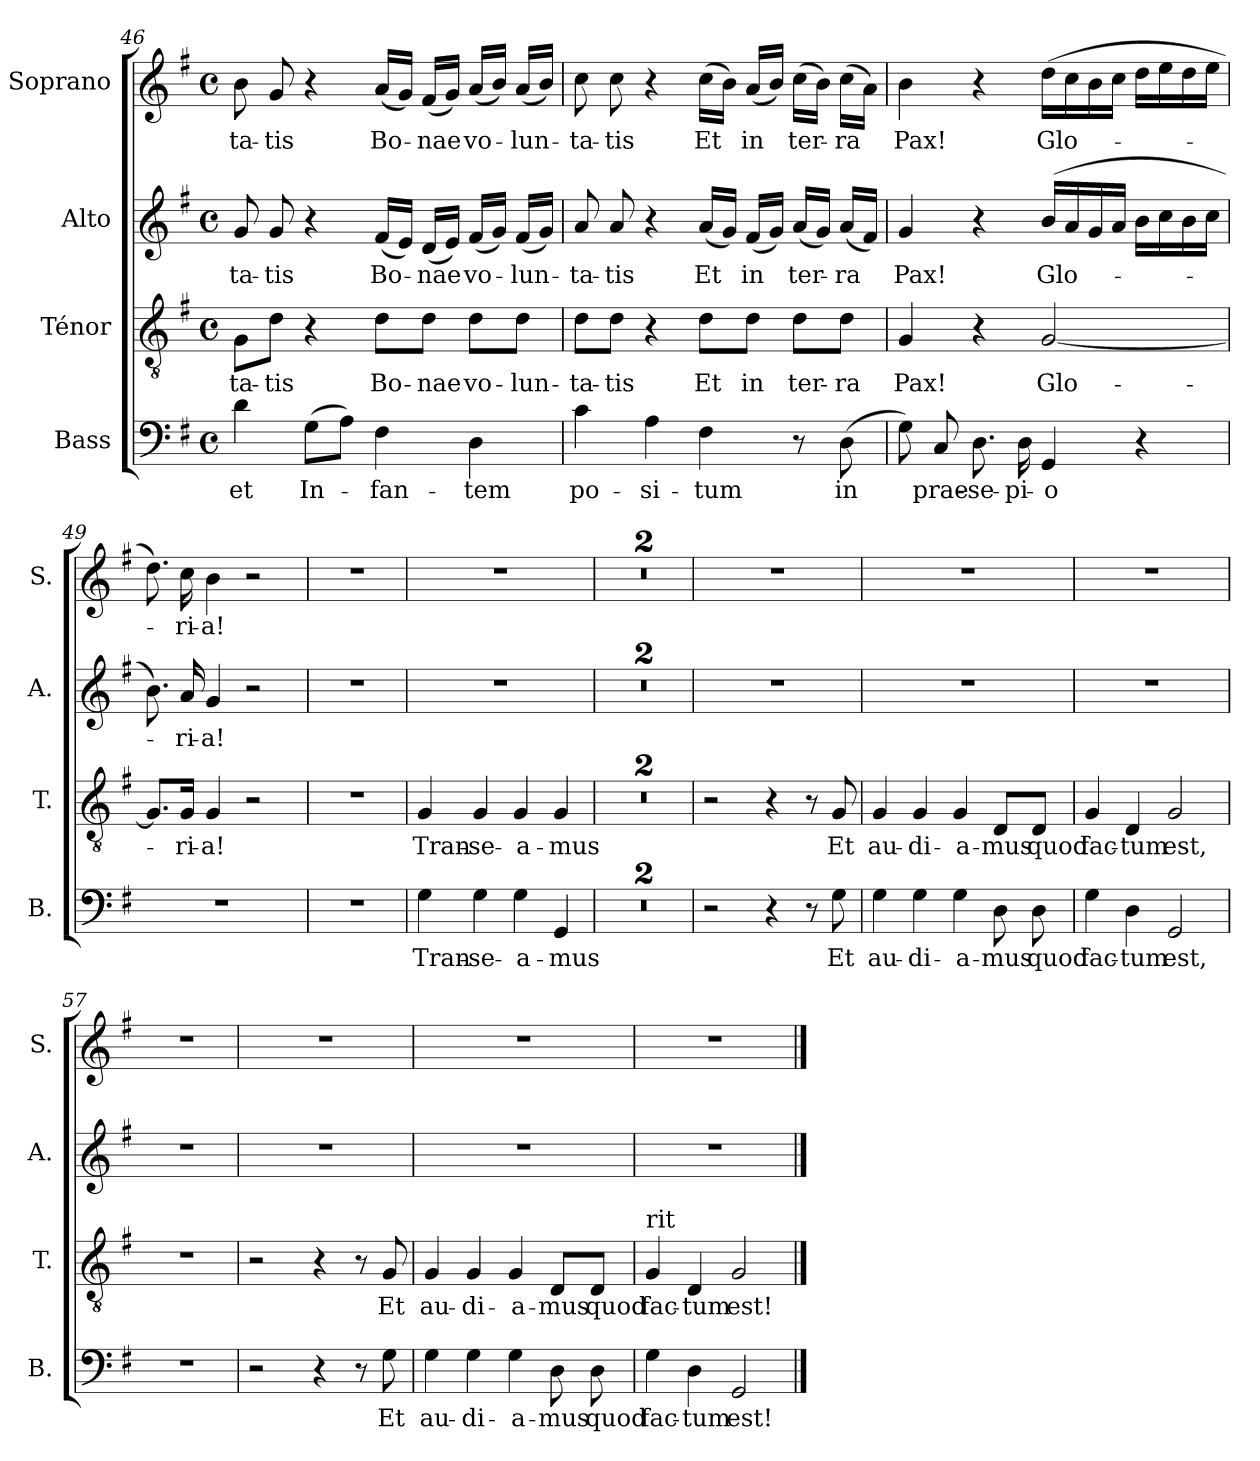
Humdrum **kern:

**kern	**text	**kern	**text	**kern	**text	**kern	**text
*part4	*part4	*part3	*part3	*part2	*part2	*part1	*part1
*staff4	*staff4	*staff3	*staff3	*staff2	*staff2	*staff1	*staff1
*I"Bass	*	*I"Ténor	*	*I"Alto	*	*I"Soprano	*
*I'B.	*	*I'T.	*	*I'A.	*	*I'S.	*
*clefF4	*	*clefGv2	*	*clefG2	*	*clefG2	*
*k[f#]	*	*k[f#]	*	*k[f#]	*	*k[f#]	*
*M4/4	*	*M4/4	*	*M4/4	*	*M4/4	*
*met(c)	*	*met(c)	*	*met(c)	*	*met(c)	*
=46	=46	=46	=46	=46	=46	=46	=46
!	!LO:LY:b	!	!LO:LY:b	!	!LO:LY:b	!	!LO:LY:b
4d\	et	8G\L	-ta-	8g/	-ta-	8b\	-ta-
!	!	!	!LO:LY:b	!	!LO:LY:b	!	!LO:LY:b
.	.	8d\J	-tis	8g/	-tis	8g/	-tis
!	!LO:LY:b	!	!	!	!	!	!
(8G\L	In-	4r	.	4r	.	4r	.
8A\J)	.	.	.	.	.	.	.
!	!LO:LY:b	!	!LO:LY:b	!	!LO:LY:b	!	!LO:LY:b
4F#\	-fan-	8d\L	Bo-	(16f#/LL	Bo-	(16a/LL	Bo-
.	.	.	.	16e/JJ)	.	16g/JJ)	.
!	!	!	!LO:LY:b	!	!LO:LY:b	!	!LO:LY:b
.	.	8d\J	-nae	(16d/LL	-nae	(16f#/LL	-nae
.	.	.	.	16e/JJ)	.	16g/JJ)	.
!	!LO:LY:b	!	!LO:LY:b	!	!LO:LY:b	!	!LO:LY:b
4D\	-tem	8d\L	vo-	(16f#/LL	-vo-	(16a/LL	-vo-
.	.	.	.	16g/JJ)	.	16b/JJ)	.
!	!	!	!LO:LY:b	!	!LO:LY:b	!	!LO:LY:b
.	.	8d\J	-lun-	(16f#/LL	-lun-	(16a/LL	-lun-
.	.	.	.	16g/JJ)	.	16b/JJ)	.
=47	=47	=47	=47	=47	=47	=47	=47
!	!LO:LY:b	!	!LO:LY:b	!	!LO:LY:b	!	!LO:LY:b
4c\	po-	8d\L	-ta-	8a/	-ta-	8cc\	-ta-
!	!	!	!LO:LY:b	!	!LO:LY:b	!	!LO:LY:b
.	.	8d\J	-tis	8a/	-tis	8cc\	-tis
!	!LO:LY:b	!	!	!	!	!	!
4A\	-si-	4r	.	4r	.	4r	.
!	!LO:LY:b	!	!LO:LY:b	!	!LO:LY:b	!	!LO:LY:b
4F#\	-tum	8d\L	Et	(16a/LL	Et	(16cc\LL	Et
.	.	.	.	16g/JJ)	.	16b\JJ)	.
!	!	!	!LO:LY:b	!	!LO:LY:b	!	!LO:LY:b
.	.	8d\J	in	(16f#/LL	in	(16a/LL	in
.	.	.	.	16g/JJ)	.	16b/JJ)	.
!	!	!	!LO:LY:b	!	!LO:LY:b	!	!LO:LY:b
8r	.	8d\L	ter-	(16a/LL	ter-	(16cc\LL	ter-
.	.	.	.	16g/JJ)	.	16b\JJ)	.
!	!LO:LY:b	!	!LO:LY:b	!	!LO:LY:b	!	!LO:LY:b
(8D\	in	8d\J	-ra	(16a/LL	-ra	(16cc\LL	-ra
.	.	.	.	16f#/JJ)	.	16a\JJ)	.
=48	=48	=48	=48	=48	=48	=48	=48
!	!	!	!LO:LY:b	!	!LO:LY:b	!	!LO:LY:b
8G\)	.	4G/	Pax!	4g/	Pax!	4b\	Pax!
!	!LO:LY:b	!	!	!	!	!	!
8C/	prae-	.	.	.	.	.	.
!	!LO:LY:b	!	!	!	!	!	!
8.D\	-se-	4r	.	4r	.	4r	.
!	!LO:LY:b	!	!	!	!	!	!
16D\	-pi-	.	.	.	.	.	.
!	!LO:LY:b	!	!LO:LY:b	!	!LO:LY:b	!	!LO:LY:b
4GG/	-o	[2G/	Glo-	(16b/LL	Glo-	(16dd\LL	Glo-
.	.	.	.	16a/	.	16cc\	.
.	.	.	.	16g/	.	16b\	.
.	.	.	.	16a/JJ	.	16cc\JJ	.
4r	.	.	.	16b\LL	.	16dd\LL	.
.	.	.	.	16cc\	.	16ee\	.
.	.	.	.	16b\	.	16dd\	.
.	.	.	.	16cc\JJ	.	16ee\JJ	.
=49	=49	=49	=49	=49	=49	=49	=49
1r	.	8.G/L]	.	8.b\)	.	8.dd\)	.
!	!	!	!LO:LY:b	!	!LO:LY:b	!	!LO:LY:b
.	.	16G/Jk	-ri-	16a/	-ri-	16cc\	-ri-
!	!	!	!LO:LY:b	!	!LO:LY:b	!	!LO:LY:b
.	.	4G/	-a!	4g/	-a!	4b\	-a!
.	.	2r	.	2r	.	2r	.
!!LO:LB:g=z
=50	=50	=50	=50	=50	=50	=50	=50
1r	.	1r	.	1r	.	1r	.
=51	=51	=51	=51	=51	=51	=51	=51
!	!LO:LY:b	!	!LO:LY:b	!	!	!	!
4G\	Tran-	4G/	Tran-	1r	.	1r	.
!	!LO:LY:b	!	!LO:LY:b	!	!	!	!
4G\	-se-	4G/	-se-	.	.	.	.
!	!LO:LY:b	!	!LO:LY:b	!	!	!	!
4G\	-a-	4G/	-a-	.	.	.	.
!	!LO:LY:b	!	!LO:LY:b	!	!	!	!
4GG/	-mus	4G/	-mus	.	.	.	.
=52	=52	=52	=52	=52	=52	=52	=52
1r	.	1r	.	1r	.	1r	.
=53	=53	=53	=53	=53	=53	=53	=53
1r	.	1r	.	1r	.	1r	.
=54	=54	=54	=54	=54	=54	=54	=54
2r	.	2r	.	1r	.	1r	.
4r	.	4r	.	.	.	.	.
8r	.	8r	.	.	.	.	.
!	!LO:LY:b	!	!LO:LY:b	!	!	!	!
8G\	Et	8G/	Et	.	.	.	.
=55	=55	=55	=55	=55	=55	=55	=55
!	!LO:LY:b	!	!LO:LY:b	!	!	!	!
4G\	au-	4G/	au-	1r	.	1r	.
!	!LO:LY:b	!	!LO:LY:b	!	!	!	!
4G\	-di-	4G/	-di-	.	.	.	.
!	!LO:LY:b	!	!LO:LY:b	!	!	!	!
4G\	-a-	4G/	-a-	.	.	.	.
!	!LO:LY:b	!	!LO:LY:b	!	!	!	!
8D\	-mus	8D/L	-mus	.	.	.	.
!	!LO:LY:b	!	!LO:LY:b	!	!	!	!
8D\	quod	8D/J	quod	.	.	.	.
=56	=56	=56	=56	=56	=56	=56	=56
!	!LO:LY:b	!	!LO:LY:b	!	!	!	!
4G\	fac-	4G/	fac-	1r	.	1r	.
!	!LO:LY:b	!	!LO:LY:b	!	!	!	!
4D\	-tum	4D/	-tum	.	.	.	.
!	!LO:LY:b	!	!LO:LY:b	!	!	!	!
2GG/	est,	2G/	est,	.	.	.	.
!!LO:LB:g=z
=57	=57	=57	=57	=57	=57	=57	=57
1r	.	1r	.	1r	.	1r	.
=58	=58	=58	=58	=58	=58	=58	=58
2r	.	2r	.	1r	.	1r	.
4r	.	4r	.	.	.	.	.
8r	.	8r	.	.	.	.	.
!	!LO:LY:b	!	!LO:LY:b	!	!	!	!
8G\	Et	8G/	Et	.	.	.	.
=59	=59	=59	=59	=59	=59	=59	=59
!	!LO:LY:b	!	!LO:LY:b	!	!	!	!
4G\	au-	4G/	au-	1r	.	1r	.
!	!LO:LY:b	!	!LO:LY:b	!	!	!	!
4G\	-di-	4G/	-di-	.	.	.	.
!	!LO:LY:b	!	!LO:LY:b	!	!	!	!
4G\	-a-	4G/	-a-	.	.	.	.
!	!LO:LY:b	!	!LO:LY:b	!	!	!	!
8D\	-mus	8D/L	-mus	.	.	.	.
!	!LO:LY:b	!	!LO:LY:b	!	!	!	!
8D\	quod	8D/J	quod	.	.	.	.
=60	=60	=60	=60	=60	=60	=60	=60
!	!	!LO:TX:a:t=rit	!	!	!	!	!
!	!LO:LY:b	!	!LO:LY:b	!	!	!	!
4G\	fac-	4G/	fac-	1r	.	1r	.
!	!LO:LY:b	!	!LO:LY:b	!	!	!	!
4D\	-tum	4D/	-tum	.	.	.	.
!	!LO:LY:b	!	!LO:LY:b	!	!	!	!
2GG/	est!	2G/	est!	.	.	.	.
==	==	==	==	==	==	==	==
*-	*-	*-	*-	*-	*-	*-	*-
